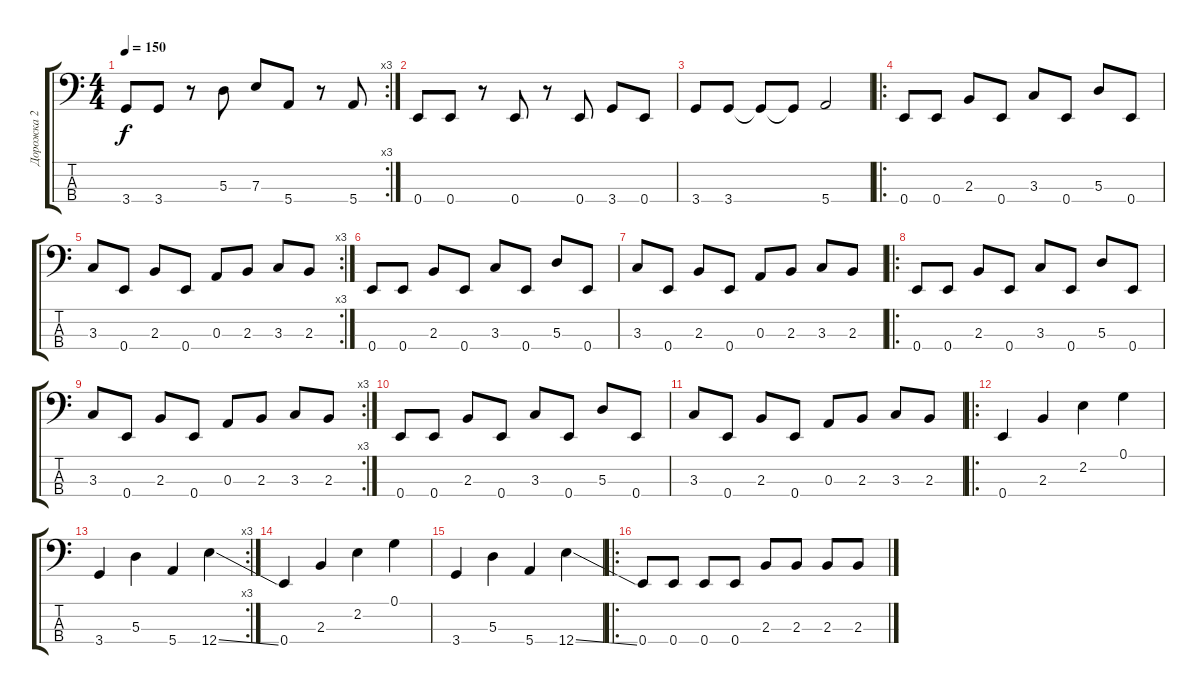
\track ("Дорожка 2" "Дорожка 2") {instrument electricbasspick}
\staff {score tabs}
\tuning (G2 D2 A1 E1) {hide}
\rc 3
\ts (4 4)
\tempo 150
\clef f4
\ks c
3.4.8{dy f} 3.4.8 r.8 5.3.8 7.3.8 5.4.8 r.8 5.4.8 |
0.4.8 0.4.8 r.8 0.4.8 r.8 0.4.8 3.4.8 0.4.8 |
3.4.8 3.4.8 3.4{t}.8 3.4{t}.8 5.4.2 |
\ro
0.4.8 0.4.8 2.3.8 0.4.8 3.3.8 0.4.8 5.3.8 0.4.8 |
\rc 3
3.3.8 0.4.8 2.3.8 0.4.8 0.3.8 2.3.8 3.3.8 2.3.8 |
0.4.8 0.4.8 2.3.8 0.4.8 3.3.8 0.4.8 5.3.8 0.4.8 |
3.3.8 0.4.8 2.3.8 0.4.8 0.3.8 2.3.8 3.3.8 2.3.8 |
\ro
0.4.8 0.4.8 2.3.8 0.4.8 3.3.8 0.4.8 5.3.8 0.4.8 |
\rc 3
3.3.8 0.4.8 2.3.8 0.4.8 0.3.8 2.3.8 3.3.8 2.3.8 |
0.4.8 0.4.8 2.3.8 0.4.8 3.3.8 0.4.8 5.3.8 0.4.8 |
3.3.8 0.4.8 2.3.8 0.4.8 0.3.8 2.3.8 3.3.8 2.3.8 |
\ro
0.4.4 2.3.4 2.2.4 0.1.4 |
\rc 3
3.4.4 5.3.4 5.4.4 12.4{ss}.4 |
0.4.4 2.3.4 2.2.4 0.1.4 |
3.4.4 5.3.4 5.4.4 12.4{ss}.4 |
\ro
0.4.8 0.4.8 0.4.8 0.4.8 2.3.8 2.3.8 2.3.8 2.3.8
